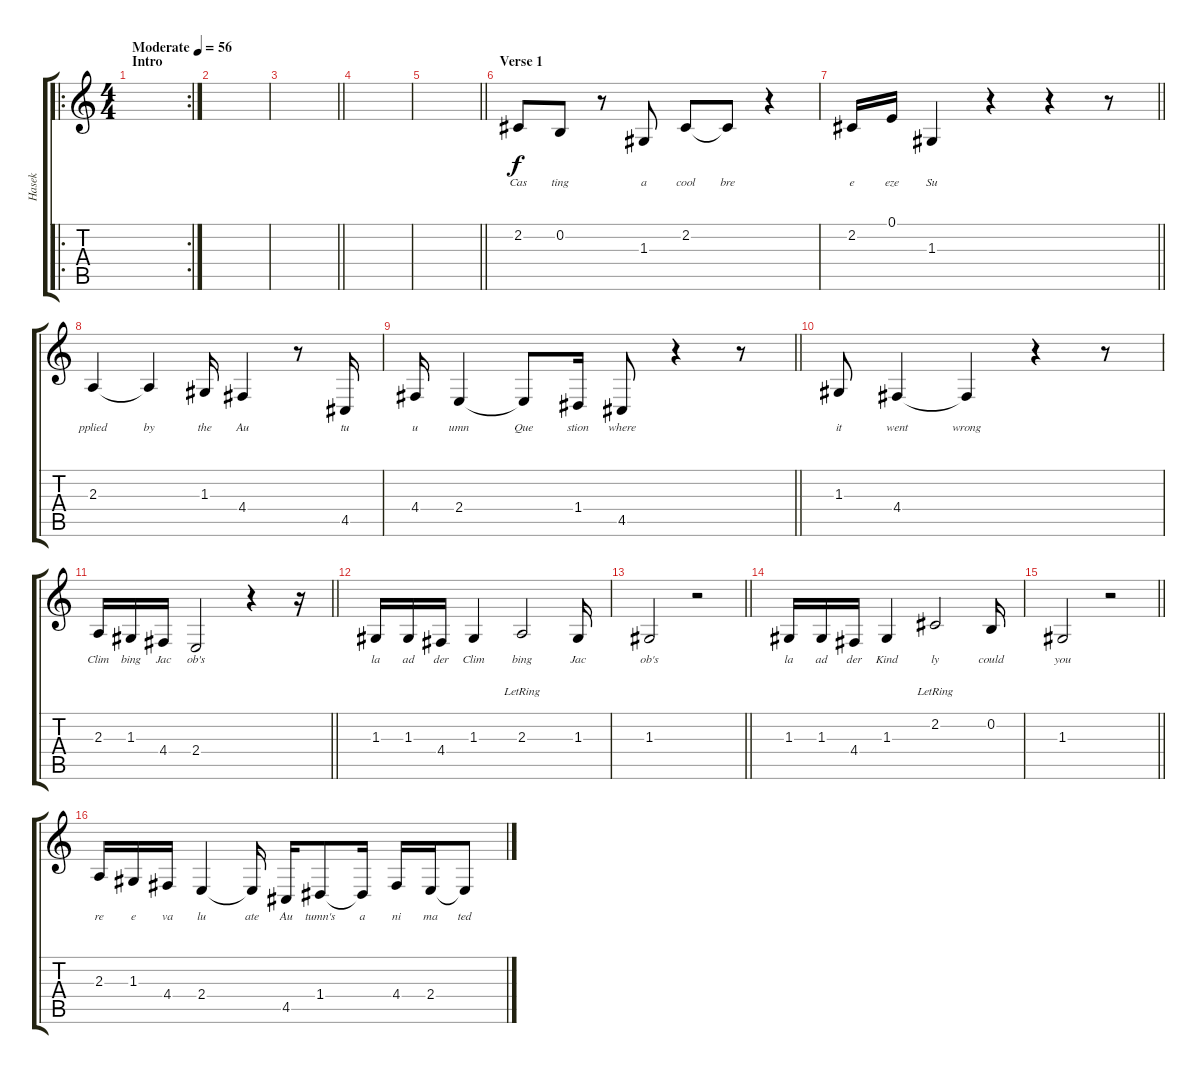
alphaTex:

\track ("Hasek" "Hasek") {instrument clarinet}
\staff {score tabs}
\tuning (E4 B3 G3 D3 A2 E2) {hide}
\ro
\rc 2
\ts (4 4)
\section ("" "Intro")
\tempo (56 "Moderate")
\clef g2
\ks c
|
|
\barLineRight lightlight
|
|
\barLineRight lightlight
|
\section ("" "Verse 1")
2.2.8{lyrics (0 "Cas") lyrics (1 "") lyrics (2 "") lyrics (3 "") lyrics (4 "")} 0.2.8{lyrics (0 "ting") lyrics (1 "") lyrics (2 "") lyrics (3 "") lyrics (4 "")} r.8 1.3.8{lyrics (0 "a") lyrics (1 "") lyrics (2 "") lyrics (3 "") lyrics (4 "")} 2.2.8{lyrics (0 "cool") lyrics (1 "") lyrics (2 "") lyrics (3 "") lyrics (4 "")} 2.2{t}.8{lyrics (0 "bre") lyrics (1 "") lyrics (2 "") lyrics (3 "") lyrics (4 "")} r.4 |
\barLineRight lightlight
2.2.16{lyrics (0 "e") lyrics (1 "") lyrics (2 "") lyrics (3 "") lyrics (4 "")} 0.1.16{lyrics (0 "eze") lyrics (1 "") lyrics (2 "") lyrics (3 "") lyrics (4 "")} 1.3.4{lyrics (0 "Su") lyrics (1 "") lyrics (2 "") lyrics (3 "") lyrics (4 "")} r.4 r.4 r.8 |
2.3.4{lyrics (0 "pplied") lyrics (1 "") lyrics (2 "") lyrics (3 "") lyrics (4 "")} 2.3{t}.4{lyrics (0 "by") lyrics (1 "") lyrics (2 "") lyrics (3 "") lyrics (4 "")} 1.3.16{lyrics (0 "the") lyrics (1 "") lyrics (2 "") lyrics (3 "") lyrics (4 "")} 4.4.4{lyrics (0 "Au") lyrics (1 "") lyrics (2 "") lyrics (3 "") lyrics (4 "")} r.8 4.5.16{lyrics (0 "tu") lyrics (1 "") lyrics (2 "") lyrics (3 "") lyrics (4 "")} |
\barLineRight lightlight
4.4.16{lyrics (0 "u") lyrics (1 "") lyrics (2 "") lyrics (3 "") lyrics (4 "")} 2.4.4{lyrics (0 "umn") lyrics (1 "") lyrics (2 "") lyrics (3 "") lyrics (4 "")} 2.4{t}.8{lyrics (0 "Que") lyrics (1 "") lyrics (2 "") lyrics (3 "") lyrics (4 "")} 1.4.16{lyrics (0 "stion") lyrics (1 "") lyrics (2 "") lyrics (3 "") lyrics (4 "")} 4.5.8{lyrics (0 "where") lyrics (1 "") lyrics (2 "") lyrics (3 "") lyrics (4 "")} r.4 r.8 |
1.3.8{lyrics (0 "it") lyrics (1 "") lyrics (2 "") lyrics (3 "") lyrics (4 "")} 4.4.4{lyrics (0 "went") lyrics (1 "") lyrics (2 "") lyrics (3 "") lyrics (4 "")} 4.4{t}.4{lyrics (0 "wrong") lyrics (1 "") lyrics (2 "") lyrics (3 "") lyrics (4 "")} r.4 r.8 |
\barLineRight lightlight
2.3.16{lyrics (0 "Clim") lyrics (1 "") lyrics (2 "") lyrics (3 "") lyrics (4 "")} 1.3.16{lyrics (0 "bing") lyrics (1 "") lyrics (2 "") lyrics (3 "") lyrics (4 "")} 4.4.16{lyrics (0 "Jac") lyrics (1 "") lyrics (2 "") lyrics (3 "") lyrics (4 "")} 2.4.2{lyrics (0 "ob's") lyrics (1 "") lyrics (2 "") lyrics (3 "") lyrics (4 "")} r.4 r.16 |
1.3.16{lyrics (0 "la") lyrics (1 "") lyrics (2 "") lyrics (3 "") lyrics (4 "")} 1.3.16{lyrics (0 "ad") lyrics (1 "") lyrics (2 "") lyrics (3 "") lyrics (4 "")} 4.4.16{lyrics (0 "der") lyrics (1 "") lyrics (2 "") lyrics (3 "") lyrics (4 "")} 1.3.4{lyrics (0 "Clim") lyrics (1 "") lyrics (2 "") lyrics (3 "") lyrics (4 "")} 2.3{lr}.2{lyrics (0 "bing") lyrics (1 "") lyrics (2 "") lyrics (3 "") lyrics (4 "")} 1.3.16{lyrics (0 "Jac") lyrics (1 "") lyrics (2 "") lyrics (3 "") lyrics (4 "")} |
\barLineRight lightlight
1.3.2{lyrics (0 "ob's") lyrics (1 "") lyrics (2 "") lyrics (3 "") lyrics (4 "")} r.2 |
1.3.16{lyrics (0 "la") lyrics (1 "") lyrics (2 "") lyrics (3 "") lyrics (4 "")} 1.3.16{lyrics (0 "ad") lyrics (1 "") lyrics (2 "") lyrics (3 "") lyrics (4 "")} 4.4.16{lyrics (0 "der") lyrics (1 "") lyrics (2 "") lyrics (3 "") lyrics (4 "")} 1.3.4{lyrics (0 "Kind") lyrics (1 "") lyrics (2 "") lyrics (3 "") lyrics (4 "")} 2.2{lr}.2{lyrics (0 "ly") lyrics (1 "") lyrics (2 "") lyrics (3 "") lyrics (4 "")} 0.2.16{lyrics (0 "could") lyrics (1 "") lyrics (2 "") lyrics (3 "") lyrics (4 "")} |
\barLineRight lightlight
1.3.2{lyrics (0 "you") lyrics (1 "") lyrics (2 "") lyrics (3 "") lyrics (4 "")} r.2 |
2.3.16{lyrics (0 "re") lyrics (1 "") lyrics (2 "") lyrics (3 "") lyrics (4 "")} 1.3.16{lyrics (0 "e") lyrics (1 "") lyrics (2 "") lyrics (3 "") lyrics (4 "")} 4.4.16{lyrics (0 "va") lyrics (1 "") lyrics (2 "") lyrics (3 "") lyrics (4 "")} 2.4.4{lyrics (0 "lu") lyrics (1 "") lyrics (2 "") lyrics (3 "") lyrics (4 "")} 2.4{t}.16{lyrics (0 "ate") lyrics (1 "") lyrics (2 "") lyrics (3 "") lyrics (4 "")} 4.5.16{lyrics (0 "Au") lyrics (1 "") lyrics (2 "") lyrics (3 "") lyrics (4 "")} 1.4.8{lyrics (0 "tumn's") lyrics (1 "") lyrics (2 "") lyrics (3 "") lyrics (4 "")} 1.4{t}.16{lyrics (0 "a") lyrics (1 "") lyrics (2 "") lyrics (3 "") lyrics (4 "")} 4.4.16{lyrics (0 "ni") lyrics (1 "") lyrics (2 "") lyrics (3 "") lyrics (4 "")} 2.4.16{lyrics (0 "ma") lyrics (1 "") lyrics (2 "") lyrics (3 "") lyrics (4 "")} 2.4{t}.8{lyrics (0 "ted") lyrics (1 "") lyrics (2 "") lyrics (3 "") lyrics (4 "")}
